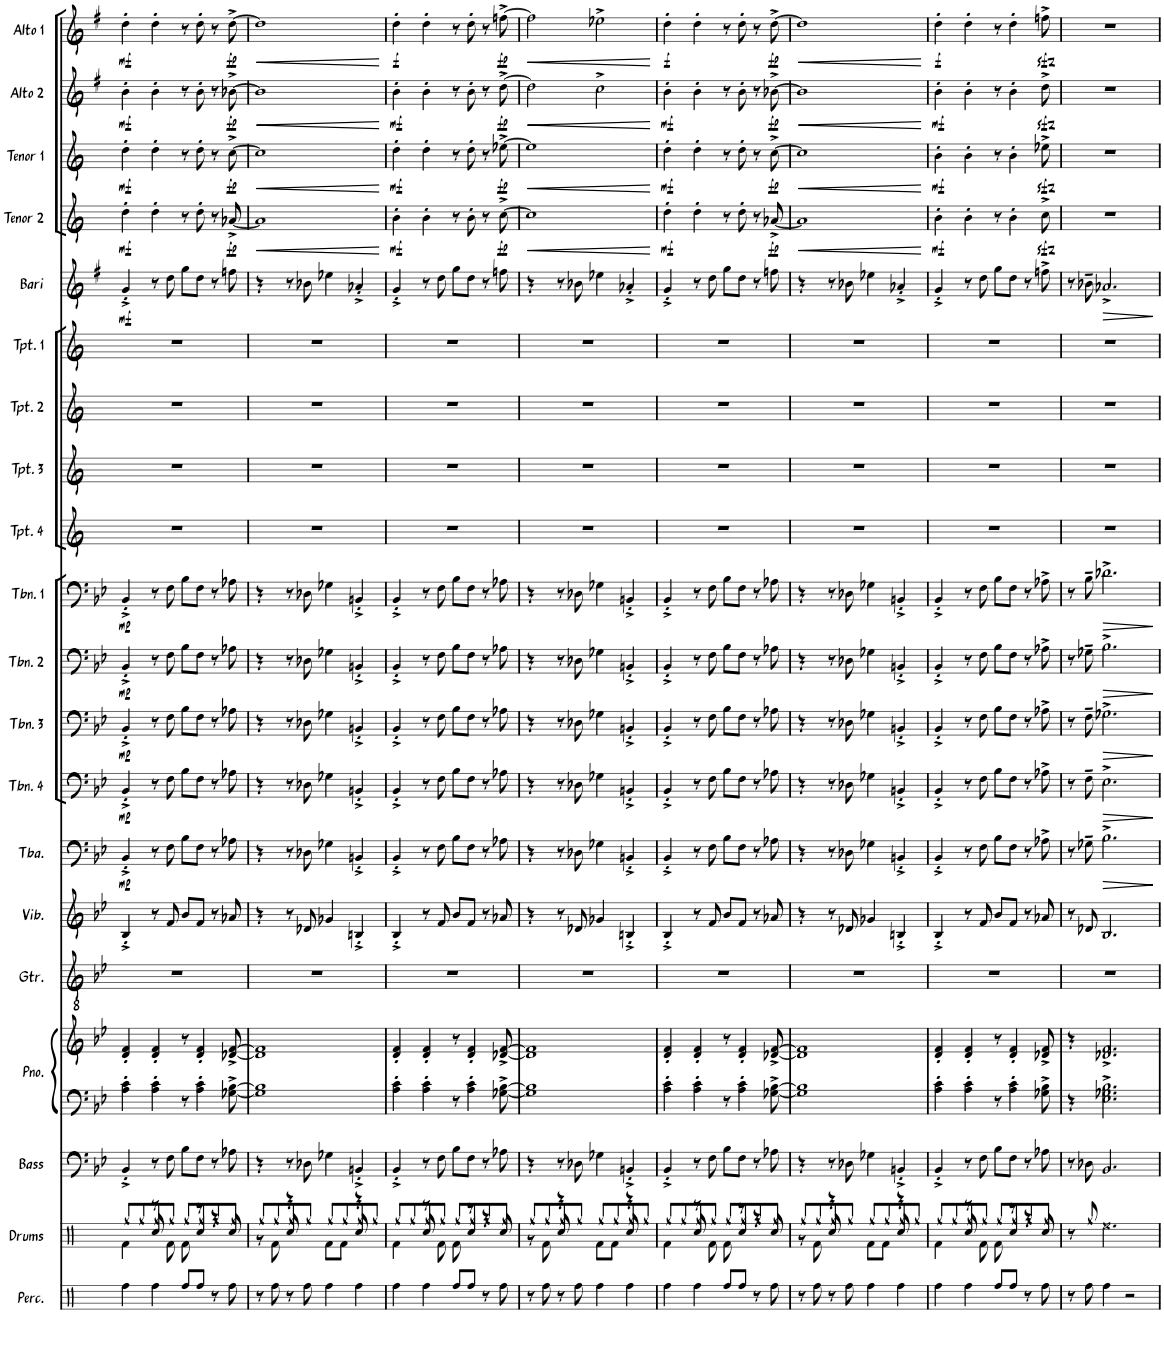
**kern	**kern	**kern	**kern	**kern	**kern	**kern	**kern	**dynam	**kern	**dynam	**kern	**dynam	**kern	**dynam	**kern	**dynam	**kern	**kern	**kern	**kern	**kern	**dynam	**kern	**dynam	**kern	**dynam	**kern	**dynam	**kern	**dynam
*part20	*part19	*part18	*part17	*part17	*part16	*part15	*part14	*part14	*part13	*part13	*part12	*part12	*part11	*part11	*part10	*part10	*part9	*part8	*part7	*part6	*part5	*part5	*part4	*part4	*part3	*part3	*part2	*part2	*part1	*part1
*staff21	*staff20	*staff19	*staff18	*staff17	*staff16	*staff15	*staff14	*staff14	*staff13	*staff13	*staff12	*staff12	*staff11	*staff11	*staff10	*staff10	*staff9	*staff8	*staff7	*staff6	*staff5	*staff5	*staff4	*staff4	*staff3	*staff3	*staff2	*staff2	*staff1	*staff1
*I"Percussion	*I"Drums	*I"Bass	*I"Piano	*	*I"Guitar	*I"Vibraphone	*I"Tuba	*	*I"Trombone 4	*	*I"Trombone 3	*	*I"Trombone 2	*	*I"Trombone 1	*	*I"Trumpet 4	*I"Trumpet 3	*I"Trumpet 2	*I"Trumpet 1	*I"Bari Sax	*	*I"Tenor Sax 2	*	*I"Tenor Sax 1	*	*I"Alto Sax 2	*	*I"Alto Sax 1	*
*I'Perc.	*I'Drums	*I'Bass	*I'Pno.	*	*I'Gtr.	*I'Vib.	*I'Tba.	*	*I'Tbn. 4	*	*I'Tbn. 3	*	*I'Tbn. 2	*	*I'Tbn. 1	*	*I'Tpt. 4	*I'Tpt. 3	*I'Tpt. 2	*I'Tpt. 1	*I'Bari	*	*I'Tenor 2	*	*I'Tenor 1	*	*I'Alto 2	*	*I'Alto 1	*
!!LO:PB:g=z
*clefX	*clefX	*clefF4	*clefF4	*clefG2	*clefGv2	*clefG2	*clefF4	*	*clefF4	*	*clefF4	*	*clefF4	*	*clefF4	*	*clefG2	*clefG2	*clefG2	*clefG2	*clefG2	*	*clefG2	*	*clefG2	*	*clefG2	*	*clefG2	*
*	*	*Trd7c12	*	*	*	*	*	*	*	*	*	*	*	*	*	*	*Trd1c2	*Trd1c2	*Trd1c2	*Trd1c2	*Trd12c21	*	*Trd8c14	*	*Trd8c14	*	*Trd5c9	*	*Trd5c9	*
*k[]	*k[]	*k[b-e-]	*k[b-e-]	*k[b-e-]	*k[b-e-]	*k[b-e-]	*k[b-e-]	*	*k[b-e-]	*	*k[b-e-]	*	*k[b-e-]	*	*k[b-e-]	*	*k[]	*k[]	*k[]	*k[]	*k[f#]	*	*k[]	*	*k[]	*	*k[f#]	*	*k[f#]	*
*M4/4	*M4/4	*M4/4	*M4/4	*M4/4	*M4/4	*M4/4	*M4/4	*	*M4/4	*	*M4/4	*	*M4/4	*	*M4/4	*	*M4/4	*M4/4	*M4/4	*M4/4	*M4/4	*	*M4/4	*	*M4/4	*	*M4/4	*	*M4/4	*
=24	=24	=24	=24	=24	=24	=24	=24	=24	=24	=24	=24	=24	=24	=24	=24	=24	=24	=24	=24	=24	=24	=24	=24	=24	=24	=24	=24	=24	=24	=24
*	*^	*	*	*	*	*	*	*	*	*	*	*	*	*	*	*	*	*	*	*	*	*	*	*	*	*	*	*	*	*
*	*	*^	*	*	*	*	*	*	*	*	*	*	*	*	*	*	*	*	*	*	*	*	*	*	*	*	*	*	*	*	*
!	!	!	!	!	!	!	!	!	!	!LO:DY:b	!	!LO:DY:b	!	!LO:DY:b	!	!LO:DY:b	!	!LO:DY:b	!	!	!	!	!	!LO:DY:b	!	!LO:DY:b	!	!LO:DY:b	!	!LO:DY:b	!	!LO:DY:b
4Rff\	8Rgg/L	4Rf\	8ryy	4BB-'^/	4A\' 4c\'	4d/' 4f/'	1r	4B-'^/	4BB-'^/	mp	4BB-'^/	mp	4BB-'^/	mp	4BB-'^/	mp	4BB-'^/	mp	1r	1r	1r	1r	4g'^/	mf	4dd'\	mf	4dd'\	mf	4b'\	mf	4dd'\	mf
.	8Rgg/	.	8ryy	.	.	.	.	.	.	.	.	.	.	.	.	.	.	.	.	.	.	.	.	.	.	.	.	.	.	.	.	.
4Rff\	8Rgg/	8r	8Rcc/	8r	4A\' 4c\'	4d/' 4f/'	.	8r	8r	.	8r	.	8r	.	8r	.	8r	.	.	.	.	.	8r	.	4dd'\	.	4dd'\	.	4b'\	.	4dd'\	.
.	8Rgg/J	8Rf\	8ryy	8F\	.	.	.	8f/	8F\	.	8F\	.	8F\	.	8F\	.	8F\	.	.	.	.	.	8dd\	.	.	.	.	.	.	.	.	.
8Rff/L	8Rgg/L	8Rf\	8ryy	8B-\L	8r	8r	.	8b-/L	8B-\L	.	8B-\L	.	8B-\L	.	8B-\L	.	8B-\L	.	.	.	.	.	8gg\L	.	8r	.	8r	.	8r	.	8r	.
8Rff/J	8Rgg/	8r	4Rcc/	8F\J	4A\' 4c\'	4d/' 4f/'	.	8f/J	8F\J	.	8F\J	.	8F\J	.	8F\J	.	8F\J	.	.	.	.	.	8dd\J	.	8dd'\	.	8dd'\	.	8b'\	.	8dd'\	.
8r	8Rgg/	4r	.	8r	.	.	.	8r	8r	.	8r	.	8r	.	8r	.	8r	.	.	.	.	.	8r	.	8r	.	8r	.	8r	.	8r	.
!	!	!	!	!	!	!	!	!	!	!	!	!	!	!	!	!	!	!	!	!	!	!	!	!	!	!LO:DY:b	!	!LO:DY:b	!	!LO:DY:b	!	!LO:DY:b
8Rff\	8Rgg/J	.	8Rcc/	8A-X\	[8G-X\^ [8B-\^	[8d-X/^ [8f/^	.	8a-X/	8A-X\	.	8A-X\	.	8A-X\	.	8A-X\	.	8A-X\	.	.	.	.	.	8ffn\	.	[8a-X^/	fp	[8cc^\	fp	[8b-X^\	fp	[8dd^\	fp
=25	=25	=25	=25	=25	=25	=25	=25	=25	=25	=25	=25	=25	=25	=25	=25	=25	=25	=25	=25	=25	=25	=25	=25	=25	=25	=25	=25	=25	=25	=25	=25	=25
!	!	!	!	!	!	!	!	!	!	!	!	!	!	!	!	!	!	!	!	!	!	!	!	!	!	!LO:HP:b	!	!LO:HP:b	!	!LO:HP:b	!	!LO:HP:b
8r	8Rgg/L	8r	8ryy	4r	1G-] 1B-]	1d-] 1f]	1r	4r	4r	.	4r	.	4r	.	4r	.	4r	.	1r	1r	1r	1r	4r	.	1a-]	<	1cc]	<	1b-]	<	1dd]	<
8Rff\	8Rgg/	8Rf\	8ryy	.	.	.	.	.	.	.	.	.	.	.	.	.	.	.	.	.	.	.	.	.	.	.	.	.	.	.	.	.
8r	8Rgg/	4r	8Rcc/	8r	.	.	.	8r	8r	.	8r	.	8r	.	8r	.	8r	.	.	.	.	.	8r	.	.	.	.	.	.	.	.	.
8Rff\	8Rgg/J	.	8ryy	8D-X\	.	.	.	8d-X/	8D-X\	.	8D-X\	.	8D-X\	.	8D-X\	.	8D-X\	.	.	.	.	.	8b-X\	.	.	.	.	.	.	.	.	.
4Rff\	8Rgg/L	8Rf\L	8ryy	4G-X\	.	.	.	4g-X/	4G-X\	.	4G-X\	.	4G-X\	.	4G-X\	.	4G-X\	.	.	.	.	.	4ee-X\	.	.	.	.	.	.	.	.	.
.	8Rgg/	8Rf\J	8ryy	.	.	.	.	.	.	.	.	.	.	.	.	.	.	.	.	.	.	.	.	.	.	.	.	.	.	.	.	.
4Rff\	8Rgg/	4r	8Rcc/	4BBn'^/	.	.	.	4Bn'^/	4BBn'^/	.	4BBn'^/	.	4BBn'^/	.	4BBn'^/	.	4BBn'^/	.	.	.	.	.	4a-X'^/	.	.	.	.	.	.	.	.	.
.	8Rgg/J	.	8ryy	.	.	.	.	.	.	.	.	.	.	.	.	.	.	.	.	.	.	.	.	.	.	.	.	.	.	.	.	.
*	*v	*v	*v	*	*	*	*	*	*	*	*	*	*	*	*	*	*	*	*	*	*	*	*	*	*	*	*	*	*	*	*	*
.	.	.	.	.	.	.	.	.	.	.	.	.	.	.	.	.	.	.	.	.	.	.	.	[	.	[	.	[	.	[
=26	=26	=26	=26	=26	=26	=26	=26	=26	=26	=26	=26	=26	=26	=26	=26	=26	=26	=26	=26	=26	=26	=26	=26	=26	=26	=26	=26	=26	=26	=26
*	*^	*	*	*	*	*	*	*	*	*	*	*	*	*	*	*	*	*	*	*	*	*	*	*	*	*	*	*	*	*
*	*	*^	*	*	*	*	*	*	*	*	*	*	*	*	*	*	*	*	*	*	*	*	*	*	*	*	*	*	*	*	*
!	!	!	!	!	!	!	!	!	!	!	!	!	!	!	!	!	!	!	!	!	!	!	!	!	!	!LO:DY:b	!	!LO:DY:b	!	!LO:DY:b	!	!LO:DY:b
4Rff\	8Rgg/L	4Rf\	8ryy	4BB-'^/	4A\' 4c\'	4d/' 4f/'	1r	4B-'^/	4BB-'^/	.	4BB-'^/	.	4BB-'^/	.	4BB-'^/	.	4BB-'^/	.	1r	1r	1r	1r	4g'^/	.	4b'\	mf	4dd'\	mf	4b'\	mf	4dd'\	f
.	8Rgg/	.	8ryy	.	.	.	.	.	.	.	.	.	.	.	.	.	.	.	.	.	.	.	.	.	.	.	.	.	.	.	.	.
4Rff\	8Rgg/	8r	8Rcc/	8r	4A\' 4c\'	4d/' 4f/'	.	8r	8r	.	8r	.	8r	.	8r	.	8r	.	.	.	.	.	8r	.	4b'\	.	4dd'\	.	4b'\	.	4dd'\	.
.	8Rgg/J	8Rf\	8ryy	8F\	.	.	.	8f/	8F\	.	8F\	.	8F\	.	8F\	.	8F\	.	.	.	.	.	8dd\	.	.	.	.	.	.	.	.	.
8Rff/L	8Rgg/L	8Rf\	8ryy	8B-\L	8r	8r	.	8b-/L	8B-\L	.	8B-\L	.	8B-\L	.	8B-\L	.	8B-\L	.	.	.	.	.	8gg\L	.	8r	.	8r	.	8r	.	8r	.
8Rff/J	8Rgg/	8r	4Rcc/	8F\J	4A\' 4c\'	4d/' 4f/'	.	8f/J	8F\J	.	8F\J	.	8F\J	.	8F\J	.	8F\J	.	.	.	.	.	8dd\J	.	8b'\	.	8dd'\	.	8b'\	.	8dd'\	.
8r	8Rgg/	4r	.	8r	.	.	.	8r	8r	.	8r	.	8r	.	8r	.	8r	.	.	.	.	.	8r	.	8r	.	8r	.	8r	.	8r	.
!	!	!	!	!	!	!	!	!	!	!	!	!	!	!	!	!	!	!	!	!	!	!	!	!	!	!LO:DY:b	!	!LO:DY:b	!	!LO:DY:b	!	!LO:DY:b
8Rff\	8Rgg/J	.	8Rcc/	8A-X\	[8G-X\^ [8B-\^	[8d-X/^ [8f/^	.	8a-X/	8A-X\	.	8A-X\	.	8A-X\	.	8A-X\	.	8A-X\	.	.	.	.	.	8ffn\	.	[8cc^\	fp	[8ee-X^\	fp	[8dd^\	fp	[8ffn^\	fp
=27	=27	=27	=27	=27	=27	=27	=27	=27	=27	=27	=27	=27	=27	=27	=27	=27	=27	=27	=27	=27	=27	=27	=27	=27	=27	=27	=27	=27	=27	=27	=27	=27
!	!	!	!	!	!	!	!	!	!	!	!	!	!	!	!	!	!	!	!	!	!	!	!	!	!	!LO:HP:b	!	!LO:HP:b	!	!LO:HP:b	!	!LO:HP:b
8r	8Rgg/L	8r	8ryy	4r	1G-] 1B-]	1d-] 1f]	1r	4r	4r	.	4r	.	4r	.	4r	.	4r	.	1r	1r	1r	1r	4r	.	1cc]	<	1ee-]	<	2dd\]	<	2ff\]	<
8Rff\	8Rgg/	8Rf\	8ryy	.	.	.	.	.	.	.	.	.	.	.	.	.	.	.	.	.	.	.	.	.	.	.	.	.	.	.	.	.
8r	8Rgg/	4r	8Rcc/	8r	.	.	.	8r	8r	.	8r	.	8r	.	8r	.	8r	.	.	.	.	.	8r	.	.	.	.	.	.	.	.	.
8Rff\	8Rgg/J	.	8ryy	8D-X\	.	.	.	8d-X/	8D-X\	.	8D-X\	.	8D-X\	.	8D-X\	.	8D-X\	.	.	.	.	.	8b-X\	.	.	.	.	.	.	.	.	.
4Rff\	8Rgg/L	8Rf\L	8ryy	4G-X\	.	.	.	4g-X/	4G-X\	.	4G-X\	.	4G-X\	.	4G-X\	.	4G-X\	.	.	.	.	.	4ee-X\	.	.	.	.	.	2cc^\	.	2ee-X^\	.
.	8Rgg/	8Rf\J	8ryy	.	.	.	.	.	.	.	.	.	.	.	.	.	.	.	.	.	.	.	.	.	.	.	.	.	.	.	.	.
4Rff\	8Rgg/	4r	8Rcc/	4BBn'^/	.	.	.	4Bn'^/	4BBn'^/	.	4BBn'^/	.	4BBn'^/	.	4BBn'^/	.	4BBn'^/	.	.	.	.	.	4a-X'^/	.	.	.	.	.	.	.	.	.
.	8Rgg/J	.	8ryy	.	.	.	.	.	.	.	.	.	.	.	.	.	.	.	.	.	.	.	.	.	.	.	.	.	.	.	.	.
*	*v	*v	*v	*	*	*	*	*	*	*	*	*	*	*	*	*	*	*	*	*	*	*	*	*	*	*	*	*	*	*	*	*
.	.	.	.	.	.	.	.	.	.	.	.	.	.	.	.	.	.	.	.	.	.	.	.	[	.	[	.	[	.	[
=28	=28	=28	=28	=28	=28	=28	=28	=28	=28	=28	=28	=28	=28	=28	=28	=28	=28	=28	=28	=28	=28	=28	=28	=28	=28	=28	=28	=28	=28	=28
*	*^	*	*	*	*	*	*	*	*	*	*	*	*	*	*	*	*	*	*	*	*	*	*	*	*	*	*	*	*	*
*	*	*^	*	*	*	*	*	*	*	*	*	*	*	*	*	*	*	*	*	*	*	*	*	*	*	*	*	*	*	*	*
!	!	!	!	!	!	!	!	!	!	!	!	!	!	!	!	!	!	!	!	!	!	!	!	!	!	!LO:DY:b	!	!LO:DY:b	!	!LO:DY:b	!	!LO:DY:b
4Rff\	8Rgg/L	4Rf\	8ryy	4BB-'^/	4A\' 4c\'	4d/' 4f/'	1r	4B-'^/	4BB-'^/	.	4BB-'^/	.	4BB-'^/	.	4BB-'^/	.	4BB-'^/	.	1r	1r	1r	1r	4g'^/	.	4dd'\	mf	4dd'\	mf	4b'\	mf	4dd'\	f
.	8Rgg/	.	8ryy	.	.	.	.	.	.	.	.	.	.	.	.	.	.	.	.	.	.	.	.	.	.	.	.	.	.	.	.	.
4Rff\	8Rgg/	8r	8Rcc/	8r	4A\' 4c\'	4d/' 4f/'	.	8r	8r	.	8r	.	8r	.	8r	.	8r	.	.	.	.	.	8r	.	4dd'\	.	4dd'\	.	4b'\	.	4dd'\	.
.	8Rgg/J	8Rf\	8ryy	8F\	.	.	.	8f/	8F\	.	8F\	.	8F\	.	8F\	.	8F\	.	.	.	.	.	8dd\	.	.	.	.	.	.	.	.	.
8Rff/L	8Rgg/L	8Rf\	8ryy	8B-\L	8r	8r	.	8b-/L	8B-\L	.	8B-\L	.	8B-\L	.	8B-\L	.	8B-\L	.	.	.	.	.	8gg\L	.	8r	.	8r	.	8r	.	8r	.
8Rff/J	8Rgg/	8r	4Rcc/	8F\J	4A\' 4c\'	4d/' 4f/'	.	8f/J	8F\J	.	8F\J	.	8F\J	.	8F\J	.	8F\J	.	.	.	.	.	8dd\J	.	8dd'\	.	8dd'\	.	8b'\	.	8dd'\	.
8r	8Rgg/	4r	.	8r	.	.	.	8r	8r	.	8r	.	8r	.	8r	.	8r	.	.	.	.	.	8r	.	8r	.	8r	.	8r	.	8r	.
!	!	!	!	!	!	!	!	!	!	!	!	!	!	!	!	!	!	!	!	!	!	!	!	!	!	!LO:DY:b	!	!LO:DY:b	!	!LO:DY:b	!	!LO:DY:b
8Rff\	8Rgg/J	.	8Rcc/	8A-X\	[8G-X\^ [8B-\^	[8d-X/^ [8f/^	.	8a-X/	8A-X\	.	8A-X\	.	8A-X\	.	8A-X\	.	8A-X\	.	.	.	.	.	8ffn\	.	[8a-X^/	fp	[8cc^\	fp	[8b-X^\	fp	[8dd^\	fp
=29	=29	=29	=29	=29	=29	=29	=29	=29	=29	=29	=29	=29	=29	=29	=29	=29	=29	=29	=29	=29	=29	=29	=29	=29	=29	=29	=29	=29	=29	=29	=29	=29
!	!	!	!	!	!	!	!	!	!	!	!	!	!	!	!	!	!	!	!	!	!	!	!	!	!	!LO:HP:b	!	!LO:HP:b	!	!LO:HP:b	!	!LO:HP:b
8r	8Rgg/L	8r	8ryy	4r	1G-] 1B-]	1d-] 1f]	1r	4r	4r	.	4r	.	4r	.	4r	.	4r	.	1r	1r	1r	1r	4r	.	1a-]	<	1cc]	<	1b-]	<	1dd]	<
8Rff\	8Rgg/	8Rf\	8ryy	.	.	.	.	.	.	.	.	.	.	.	.	.	.	.	.	.	.	.	.	.	.	.	.	.	.	.	.	.
8r	8Rgg/	4r	8Rcc/	8r	.	.	.	8r	8r	.	8r	.	8r	.	8r	.	8r	.	.	.	.	.	8r	.	.	.	.	.	.	.	.	.
8Rff\	8Rgg/J	.	8ryy	8D-X\	.	.	.	8d-X/	8D-X\	.	8D-X\	.	8D-X\	.	8D-X\	.	8D-X\	.	.	.	.	.	8b-X\	.	.	.	.	.	.	.	.	.
4Rff\	8Rgg/L	8Rf\L	8ryy	4G-X\	.	.	.	4g-X/	4G-X\	.	4G-X\	.	4G-X\	.	4G-X\	.	4G-X\	.	.	.	.	.	4ee-X\	.	.	.	.	.	.	.	.	.
.	8Rgg/	8Rf\J	8ryy	.	.	.	.	.	.	.	.	.	.	.	.	.	.	.	.	.	.	.	.	.	.	.	.	.	.	.	.	.
4Rff\	8Rgg/	4r	8Rcc/	4BBn'^/	.	.	.	4Bn'^/	4BBn'^/	.	4BBn'^/	.	4BBn'^/	.	4BBn'^/	.	4BBn'^/	.	.	.	.	.	4a-X'^/	.	.	.	.	.	.	.	.	.
.	8Rgg/J	.	8ryy	.	.	.	.	.	.	.	.	.	.	.	.	.	.	.	.	.	.	.	.	.	.	.	.	.	.	.	.	.
*	*v	*v	*v	*	*	*	*	*	*	*	*	*	*	*	*	*	*	*	*	*	*	*	*	*	*	*	*	*	*	*	*	*
.	.	.	.	.	.	.	.	.	.	.	.	.	.	.	.	.	.	.	.	.	.	.	.	[	.	[	.	[	.	[
=30	=30	=30	=30	=30	=30	=30	=30	=30	=30	=30	=30	=30	=30	=30	=30	=30	=30	=30	=30	=30	=30	=30	=30	=30	=30	=30	=30	=30	=30	=30
*	*^	*	*	*	*	*	*	*	*	*	*	*	*	*	*	*	*	*	*	*	*	*	*	*	*	*	*	*	*	*
*	*	*^	*	*	*	*	*	*	*	*	*	*	*	*	*	*	*	*	*	*	*	*	*	*	*	*	*	*	*	*	*
!	!	!	!	!	!	!	!	!	!	!	!	!	!	!	!	!	!	!	!	!	!	!	!	!	!	!LO:DY:b	!	!LO:DY:b	!	!LO:DY:b	!	!LO:DY:b
4Rff\	8Rgg/L	4Rf\	8ryy	4BB-'^/	4A\' 4c\'	4d/' 4f/'	1r	4B-'^/	4BB-'^/	.	4BB-'^/	.	4BB-'^/	.	4BB-'^/	.	4BB-'^/	.	1r	1r	1r	1r	4g'^/	.	4b'\	mf	4b'\	mf	4b'\	mf	4dd'\	f
.	8Rgg/	.	8ryy	.	.	.	.	.	.	.	.	.	.	.	.	.	.	.	.	.	.	.	.	.	.	.	.	.	.	.	.	.
4Rff\	8Rgg/	8r	8Rcc/	8r	4A\' 4c\'	4d/' 4f/'	.	8r	8r	.	8r	.	8r	.	8r	.	8r	.	.	.	.	.	8r	.	4b'\	.	4b'\	.	4b'\	.	4dd'\	.
.	8Rgg/J	8Rf\	8ryy	8F\	.	.	.	8f/	8F\	.	8F\	.	8F\	.	8F\	.	8F\	.	.	.	.	.	8dd\	.	.	.	.	.	.	.	.	.
8Rff/L	8Rgg/L	8Rf\	8ryy	8B-\L	8r	8r	.	8b-/L	8B-\L	.	8B-\L	.	8B-\L	.	8B-\L	.	8B-\L	.	.	.	.	.	8gg\L	.	8r	.	8r	.	8r	.	8r	.
8Rff/J	8Rgg/	8r	4Rcc/	8F\J	4A\' 4c\'	4d/' 4f/'	.	8f/J	8F\J	.	8F\J	.	8F\J	.	8F\J	.	8F\J	.	.	.	.	.	8dd\J	.	4b'\	.	4b'\	.	4b'\	.	4dd'\	.
8r	8Rgg/	4r	.	8r	.	.	.	8r	8r	.	8r	.	8r	.	8r	.	8r	.	.	.	.	.	8r	.	.	.	.	.	.	.	.	.
8Rff\	8Rgg/J	.	8Rcc/	8A-X\	8G-X\^ 8B-\^	8d-X/^ 8f/^	.	8a-X/	8A-X^\	.	8A-X^\	.	8A-X^\	.	8A-X^\	.	8A-X^\	.	.	.	.	.	8ffn^\	.	8cczz<^\	.	8ee-Xzz<^\	.	8ddzz<^\	.	8ffnzz<^\	.
*	*v	*v	*v	*	*	*	*	*	*	*	*	*	*	*	*	*	*	*	*	*	*	*	*	*	*	*	*	*	*	*	*	*
=31	=31	=31	=31	=31	=31	=31	=31	=31	=31	=31	=31	=31	=31	=31	=31	=31	=31	=31	=31	=31	=31	=31	=31	=31	=31	=31	=31	=31	=31	=31
8r	8r	8r	4r	4r	1r	8r	8r	.	8r	.	8r	.	8r	.	8r	.	1r	1r	1r	1r	8r	.	1r	.	1r	.	1r	.	1r	.
8Rff\	8Rgg/	8D-X\	.	.	.	8d-X/	8G-X~\	.	8F~\	.	8F~\	.	8G-X~\	.	8B-~\	.	.	.	.	.	8b-X~\	.	.	.	.	.	.	.	.	.
!	!	!	!	!	!	!	!	!LO:HP:b	!	!LO:HP:b	!	!LO:HP:b	!	!LO:HP:b	!	!LO:HP:b	!	!	!	!	!	!LO:HP:b	!	!	!	!	!	!	!	!
4Rff\	2.Ree\	2.BB-/	2.E-\^ 2.G-X\^ 2.B-\^	2.d-X/^ 2.f/^	.	2.B-/	2.B-^\	>	2.E-^\	>	2.G-X^\	>	2.B-^\	>	2.d-X^\	>	.	.	.	.	2.a-X^/	>	.	.	.	.	.	.	.	.
2r	.	.	.	.	.	.	.	.	.	.	.	.	.	.	.	.	.	.	.	.	.	.	.	.	.	.	.	.	.	.
.	.	.	.	.	.	.	.	]	.	]	.	]	.	]	.	]	.	.	.	.	.	]	.	.	.	.	.	.	.	.
=	=	=	=	=	=	=	=	=	=	=	=	=	=	=	=	=	=	=	=	=	=	=	=	=	=	=	=	=	=	=
*-	*-	*-	*-	*-	*-	*-	*-	*-	*-	*-	*-	*-	*-	*-	*-	*-	*-	*-	*-	*-	*-	*-	*-	*-	*-	*-	*-	*-	*-	*-
